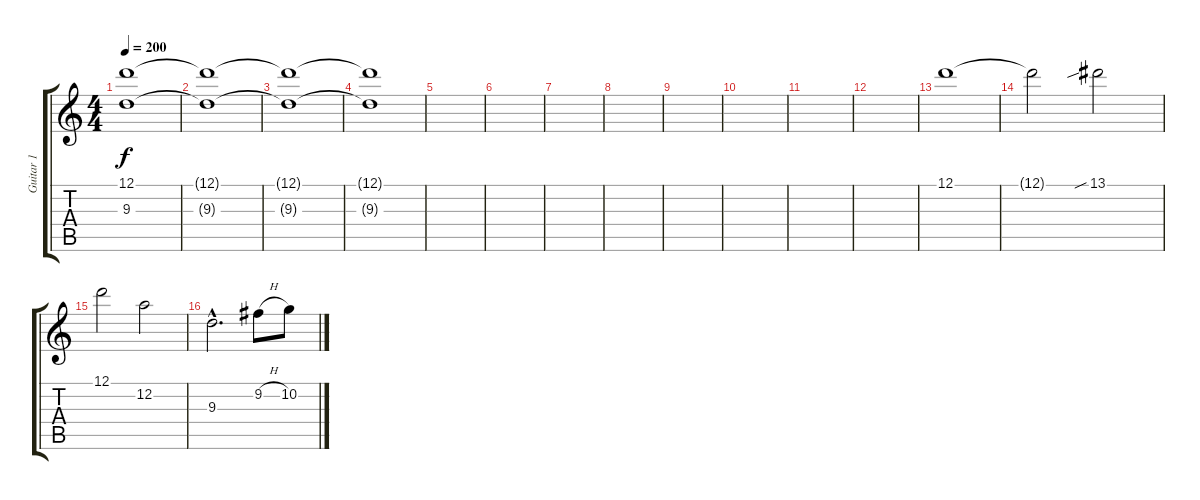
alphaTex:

\track ("Guitar 1" "Guitar 1") {instrument distortionguitar}
\staff {score tabs}
\tuning (D4 A3 F3 C3 G2 C2) {hide}
\ts (4 4)
\tempo 200
\clef g2
\ks c
(12.1 9.3).1{dy f} |
(12.1{t} 9.3{t}).1 |
(12.1{t} 9.3{t}).1{volume 0} |
(12.1{t} 9.3{t}).1 |
|
|
|
|
|
|
|
|
12.1.1{volume 10 instrument overdrivenguitar} |
12.1{t}.2 13.1{sib}.2 |
12.1.2 12.2.2 |
9.3{hac}.2{d} 9.2{h}.8 10.2.8
